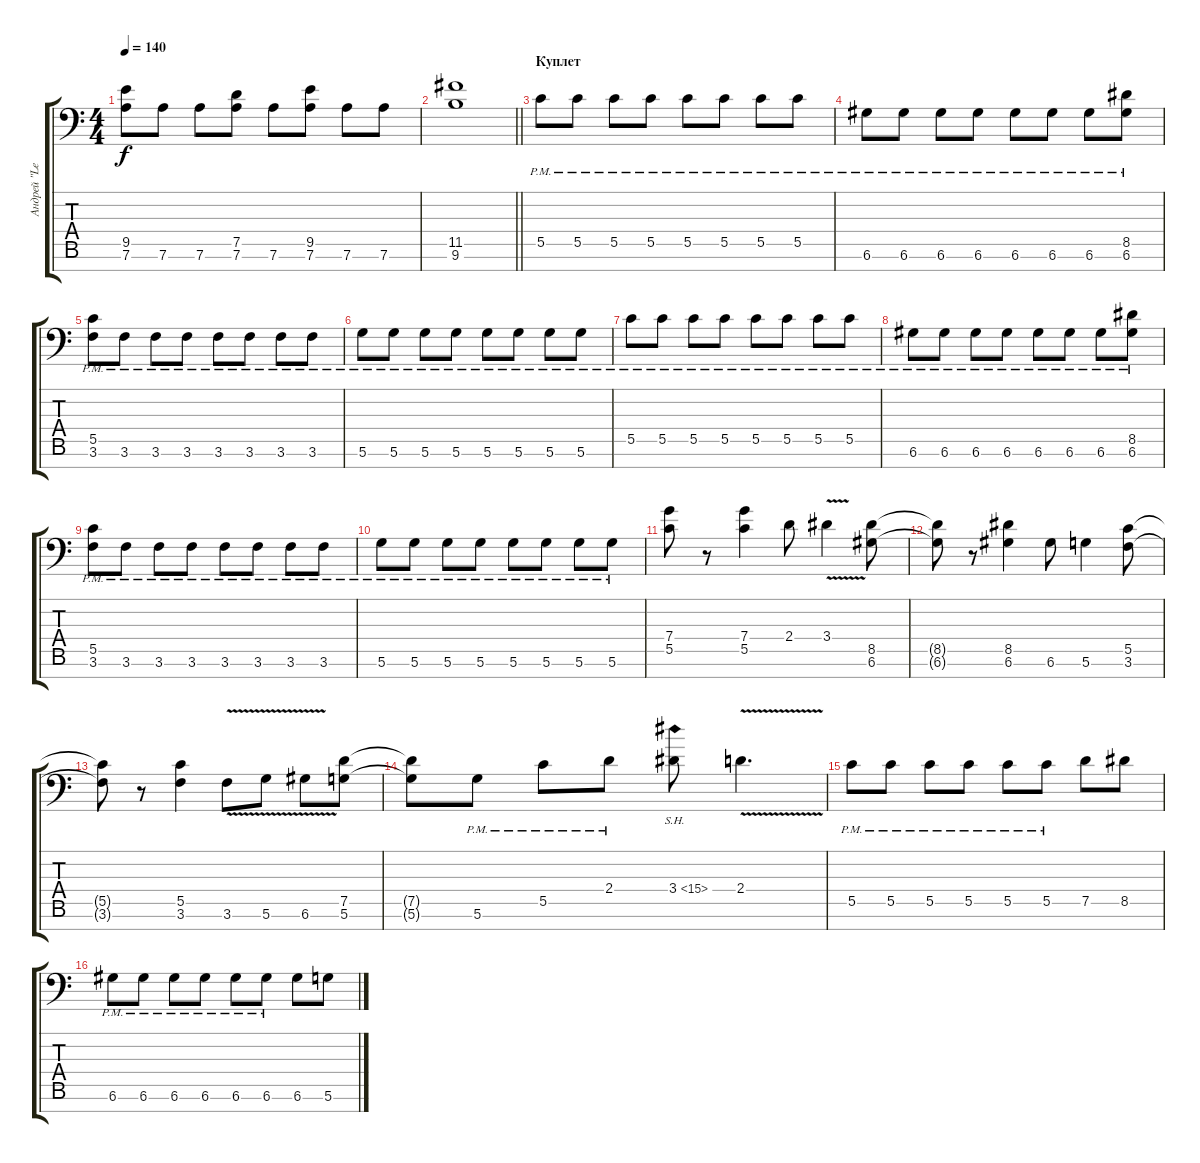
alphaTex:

\track ("Андрей \"Leo\" Леонтьев" "Андрей \"Le") {instrument overdrivenguitar}
\staff {score tabs}
\tuning (D4 A3 F3 C3 G2 D2 A1) {hide}
\ts (4 4)
\tempo 140
\clef f4
\ks c
(9.5 7.6).8{dy f} 7.6.8 7.6.8 (7.5 7.6).8 7.6.8 (9.5 7.6).8 7.6.8 7.6.8 |
\barLineRight lightlight
(11.5 9.6).1 |
\section ("" "Куплет")
5.5{pm}.8 5.5{pm}.8 5.5{pm}.8 5.5{pm}.8 5.5{pm}.8 5.5{pm}.8 5.5{pm}.8 5.5{pm}.8 |
6.6{pm}.8 6.6{pm}.8 6.6{pm}.8 6.6{pm}.8 6.6{pm}.8 6.6{pm}.8 6.6{pm}.8 (8.5{pm} 6.6{pm}).8 |
(5.5{pm} 3.6{pm}).8 3.6{pm}.8 3.6{pm}.8 3.6{pm}.8 3.6{pm}.8 3.6{pm}.8 3.6{pm}.8 3.6{pm}.8 |
5.6{pm}.8 5.6{pm}.8 5.6{pm}.8 5.6{pm}.8 5.6{pm}.8 5.6{pm}.8 5.6{pm}.8 5.6{pm}.8 |
5.5{pm}.8 5.5{pm}.8 5.5{pm}.8 5.5{pm}.8 5.5{pm}.8 5.5{pm}.8 5.5{pm}.8 5.5{pm}.8 |
6.6{pm}.8 6.6{pm}.8 6.6{pm}.8 6.6{pm}.8 6.6{pm}.8 6.6{pm}.8 6.6{pm}.8 (8.5{pm} 6.6{pm}).8 |
(5.5{pm} 3.6{pm}).8 3.6{pm}.8 3.6{pm}.8 3.6{pm}.8 3.6{pm}.8 3.6{pm}.8 3.6{pm}.8 3.6{pm}.8 |
5.6{pm}.8 5.6{pm}.8 5.6{pm}.8 5.6{pm}.8 5.6{pm}.8 5.6{pm}.8 5.6{pm}.8 5.6{pm}.8 |
(7.4 5.5).8 r.8 (7.4 5.5).4 2.4.8 3.4{v}.4{instrument guitarharmonics} (8.5 6.6).8{instrument overdrivenguitar} |
(8.5{t} 6.6{t}).8 r.8 (8.5 6.6).4 6.6.8 5.6.4{instrument guitarharmonics} (5.5 3.6).8{instrument overdrivenguitar} |
(5.5{t} 3.6{t}).8 r.8 (5.5 3.6).4 3.6{v}.8 5.6{v}.8 6.6{v}.8 (7.5 5.6).8 |
(7.5{t} 5.6{t}).8 5.6{pm}.8 5.5{pm}.8 2.4{pm}.8 3.4{sh 12}.8 2.4{v}.4{d instrument guitarharmonics} |
5.5{pm}.8{instrument overdrivenguitar} 5.5{pm}.8 5.5{pm}.8 5.5{pm}.8 5.5{pm}.8 5.5{pm}.8 7.5.8 8.5.8 |
6.6{pm}.8 6.6{pm}.8 6.6{pm}.8 6.6{pm}.8 6.6{pm}.8 6.6{pm}.8 6.6.8 5.6.8
